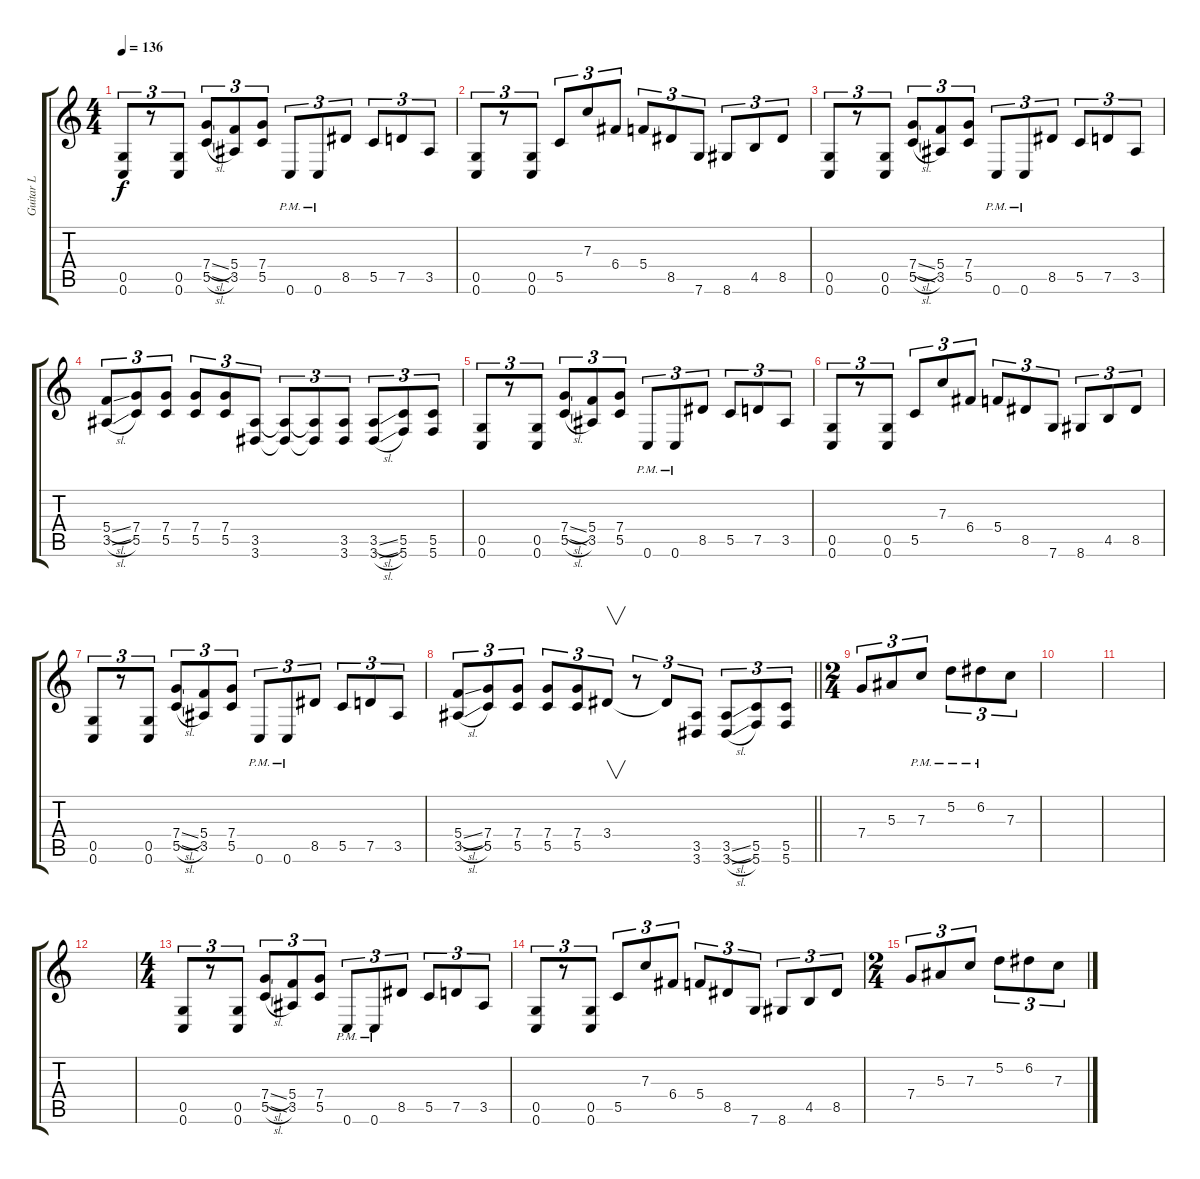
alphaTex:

\track ("Guitar L" "Guitar L") {instrument distortionguitar}
\staff {score tabs}
\tuning (D4 A3 F3 C3 G2 C2) {hide}
\ts (4 4)
\tempo 136
\clef g2
\ks c
(0.5 0.6).8{tu (3 2) dy f} r.8{tu (3 2)} (0.5 0.6).8{tu (3 2)} (7.4{sl} 5.5{sl}).8{tu (3 2)} (5.4 3.5).8{tu (3 2)} (7.4 5.5).8{tu (3 2)} 0.6{pm}.8{tu (3 2)} 0.6{pm}.8{tu (3 2)} 8.5.8{tu (3 2)} 5.5.8{tu (3 2)} 7.5.8{tu (3 2)} 3.5.8{tu (3 2)} |
(0.5 0.6).8{tu (3 2)} r.8{tu (3 2)} (0.5 0.6).8{tu (3 2)} 5.5.8{tu (3 2)} 7.3.8{tu (3 2)} 6.4.8{tu (3 2)} 5.4.8{tu (3 2)} 8.5.8{tu (3 2)} 7.6.8{tu (3 2)} 8.6.8{tu (3 2)} 4.5.8{tu (3 2)} 8.5.8{tu (3 2)} |
(0.5 0.6).8{tu (3 2)} r.8{tu (3 2)} (0.5 0.6).8{tu (3 2)} (7.4{sl} 5.5{sl}).8{tu (3 2)} (5.4 3.5).8{tu (3 2)} (7.4 5.5).8{tu (3 2)} 0.6{pm}.8{tu (3 2)} 0.6{pm}.8{tu (3 2)} 8.5.8{tu (3 2)} 5.5.8{tu (3 2)} 7.5.8{tu (3 2)} 3.5.8{tu (3 2)} |
(5.4{sl} 3.5{sl}).8{tu (3 2)} (7.4 5.5).8{tu (3 2)} (7.4 5.5).8{tu (3 2)} (7.4 5.5).8{tu (3 2)} (7.4 5.5).8{tu (3 2)} (3.5 3.6).8{tu (3 2)} (3.5{t} 3.6{t}).8{tu (3 2)} (3.5{t} 3.6{t}).8{tu (3 2)} (3.5 3.6).8{tu (3 2)} (3.5{sl} 3.6{sl}).8{tu (3 2)} (5.5 5.6).8{tu (3 2)} (5.5 5.6).8{tu (3 2)} |
(0.5 0.6).8{tu (3 2)} r.8{tu (3 2)} (0.5 0.6).8{tu (3 2)} (7.4{sl} 5.5{sl}).8{tu (3 2)} (5.4 3.5).8{tu (3 2)} (7.4 5.5).8{tu (3 2)} 0.6{pm}.8{tu (3 2)} 0.6{pm}.8{tu (3 2)} 8.5.8{tu (3 2)} 5.5.8{tu (3 2)} 7.5.8{tu (3 2)} 3.5.8{tu (3 2)} |
(0.5 0.6).8{tu (3 2)} r.8{tu (3 2)} (0.5 0.6).8{tu (3 2)} 5.5.8{tu (3 2)} 7.3.8{tu (3 2)} 6.4.8{tu (3 2)} 5.4.8{tu (3 2)} 8.5.8{tu (3 2)} 7.6.8{tu (3 2)} 8.6.8{tu (3 2)} 4.5.8{tu (3 2)} 8.5.8{tu (3 2)} |
(0.5 0.6).8{tu (3 2)} r.8{tu (3 2)} (0.5 0.6).8{tu (3 2)} (7.4{sl} 5.5{sl}).8{tu (3 2)} (5.4 3.5).8{tu (3 2)} (7.4 5.5).8{tu (3 2)} 0.6{pm}.8{tu (3 2)} 0.6{pm}.8{tu (3 2)} 8.5.8{tu (3 2)} 5.5.8{tu (3 2)} 7.5.8{tu (3 2)} 3.5.8{tu (3 2)} |
\barLineRight lightlight
(5.4{sl} 3.5{sl}).8{tu (3 2)} (7.4 5.5).8{tu (3 2)} (7.4 5.5).8{tu (3 2)} (7.4 5.5).8{tu (3 2)} (7.4 5.5).8{tu (3 2)} 3.4.8{v tu (3 2) instrument guitarharmonics} r.8{tu (3 2)} 3.4{t}.8{tu (3 2)} (3.5 3.6).8{tu (3 2) instrument distortionguitar} (3.5{sl} 3.6{sl}).8{tu (3 2)} (5.5 5.6).8{tu (3 2)} (5.5 5.6).8{tu (3 2)} |
\ts (2 4)
7.4.8{tu (3 2)} 5.3.8{tu (3 2)} 7.3{pm}.8{tu (3 2)} 5.2{pm}.8{tu (3 2)} 6.2{pm}.8{tu (3 2)} 7.3.8{tu (3 2)} |
|
|
|
\ts (4 4)
(0.5 0.6).8{tu (3 2)} r.8{tu (3 2)} (0.5 0.6).8{tu (3 2)} (7.4{sl} 5.5{sl}).8{tu (3 2)} (5.4 3.5).8{tu (3 2)} (7.4 5.5).8{tu (3 2)} 0.6{pm}.8{tu (3 2)} 0.6{pm}.8{tu (3 2)} 8.5.8{tu (3 2)} 5.5.8{tu (3 2)} 7.5.8{tu (3 2)} 3.5.8{tu (3 2)} |
(0.5 0.6).8{tu (3 2)} r.8{tu (3 2)} (0.5 0.6).8{tu (3 2)} 5.5.8{tu (3 2)} 7.3.8{tu (3 2)} 6.4.8{tu (3 2)} 5.4.8{tu (3 2)} 8.5.8{tu (3 2)} 7.6.8{tu (3 2)} 8.6.8{tu (3 2)} 4.5.8{tu (3 2)} 8.5.8{tu (3 2)} |
\ts (2 4)
7.4.8{tu (3 2)} 5.3.8{tu (3 2)} 7.3.8{tu (3 2)} 5.2.8{tu (3 2)} 6.2.8{tu (3 2)} 7.3.8{tu (3 2)}
